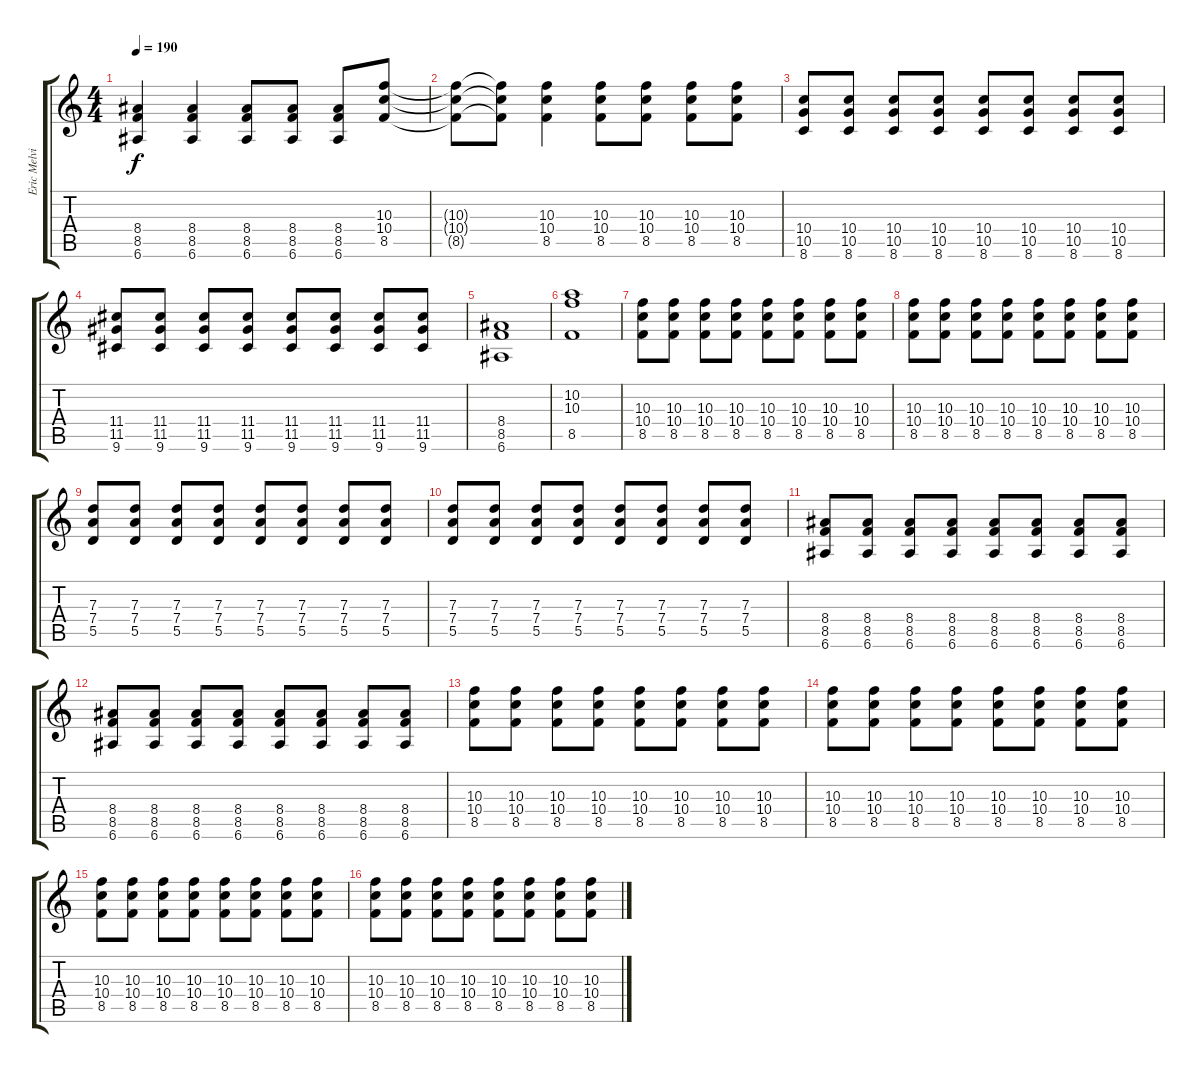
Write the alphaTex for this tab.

\track ("Eric Melvin" "Eric Melvi") {instrument overdrivenguitar}
\staff {score tabs}
\tuning (E4 B3 G3 D3 A2 E2) {hide}
\ts (4 4)
\tempo 190
\clef g2
\ks c
(8.4 8.5 6.6).4{dy f} (8.4 8.5 6.6).4 (8.4 8.5 6.6).8 (8.4 8.5 6.6).8 (8.4 8.5 6.6).8 (10.3 10.4 8.5).8 |
(10.3{t} 10.4{t} 8.5{t}).8 (10.3{t} 10.4{t} 8.5{t}).8 (10.3 10.4 8.5).4 (10.3 10.4 8.5).8 (10.3 10.4 8.5).8 (10.3 10.4 8.5).8 (10.3 10.4 8.5).8 |
(10.4 10.5 8.6).8 (10.4 10.5 8.6).8 (10.4 10.5 8.6).8 (10.4 10.5 8.6).8 (10.4 10.5 8.6).8 (10.4 10.5 8.6).8 (10.4 10.5 8.6).8 (10.4 10.5 8.6).8 |
(11.4 11.5 9.6).8 (11.4 11.5 9.6).8 (11.4 11.5 9.6).8 (11.4 11.5 9.6).8 (11.4 11.5 9.6).8 (11.4 11.5 9.6).8 (11.4 11.5 9.6).8 (11.4 11.5 9.6).8 |
(8.4 8.5 6.6).1 |
(10.2 10.3 8.5).1 |
(10.3 10.4 8.5).8 (10.3 10.4 8.5).8 (10.3 10.4 8.5).8 (10.3 10.4 8.5).8 (10.3 10.4 8.5).8 (10.3 10.4 8.5).8 (10.3 10.4 8.5).8 (10.3 10.4 8.5).8 |
(10.3 10.4 8.5).8 (10.3 10.4 8.5).8 (10.3 10.4 8.5).8 (10.3 10.4 8.5).8 (10.3 10.4 8.5).8 (10.3 10.4 8.5).8 (10.3 10.4 8.5).8 (10.3 10.4 8.5).8 |
(7.3 7.4 5.5).8 (7.3 7.4 5.5).8 (7.3 7.4 5.5).8 (7.3 7.4 5.5).8 (7.3 7.4 5.5).8 (7.3 7.4 5.5).8 (7.3 7.4 5.5).8 (7.3 7.4 5.5).8 |
(7.3 7.4 5.5).8 (7.3 7.4 5.5).8 (7.3 7.4 5.5).8 (7.3 7.4 5.5).8 (7.3 7.4 5.5).8 (7.3 7.4 5.5).8 (7.3 7.4 5.5).8 (7.3 7.4 5.5).8 |
(8.4 8.5 6.6).8 (8.4 8.5 6.6).8 (8.4 8.5 6.6).8 (8.4 8.5 6.6).8 (8.4 8.5 6.6).8 (8.4 8.5 6.6).8 (8.4 8.5 6.6).8 (8.4 8.5 6.6).8 |
(8.4 8.5 6.6).8 (8.4 8.5 6.6).8 (8.4 8.5 6.6).8 (8.4 8.5 6.6).8 (8.4 8.5 6.6).8 (8.4 8.5 6.6).8 (8.4 8.5 6.6).8 (8.4 8.5 6.6).8 |
(10.3 10.4 8.5).8 (10.3 10.4 8.5).8 (10.3 10.4 8.5).8 (10.3 10.4 8.5).8 (10.3 10.4 8.5).8 (10.3 10.4 8.5).8 (10.3 10.4 8.5).8 (10.3 10.4 8.5).8 |
(10.3 10.4 8.5).8 (10.3 10.4 8.5).8 (10.3 10.4 8.5).8 (10.3 10.4 8.5).8 (10.3 10.4 8.5).8 (10.3 10.4 8.5).8 (10.3 10.4 8.5).8 (10.3 10.4 8.5).8 |
(10.3 10.4 8.5).8 (10.3 10.4 8.5).8 (10.3 10.4 8.5).8 (10.3 10.4 8.5).8 (10.3 10.4 8.5).8 (10.3 10.4 8.5).8 (10.3 10.4 8.5).8 (10.3 10.4 8.5).8 |
(10.3 10.4 8.5).8 (10.3 10.4 8.5).8 (10.3 10.4 8.5).8 (10.3 10.4 8.5).8 (10.3 10.4 8.5).8 (10.3 10.4 8.5).8 (10.3 10.4 8.5).8 (10.3 10.4 8.5).8
